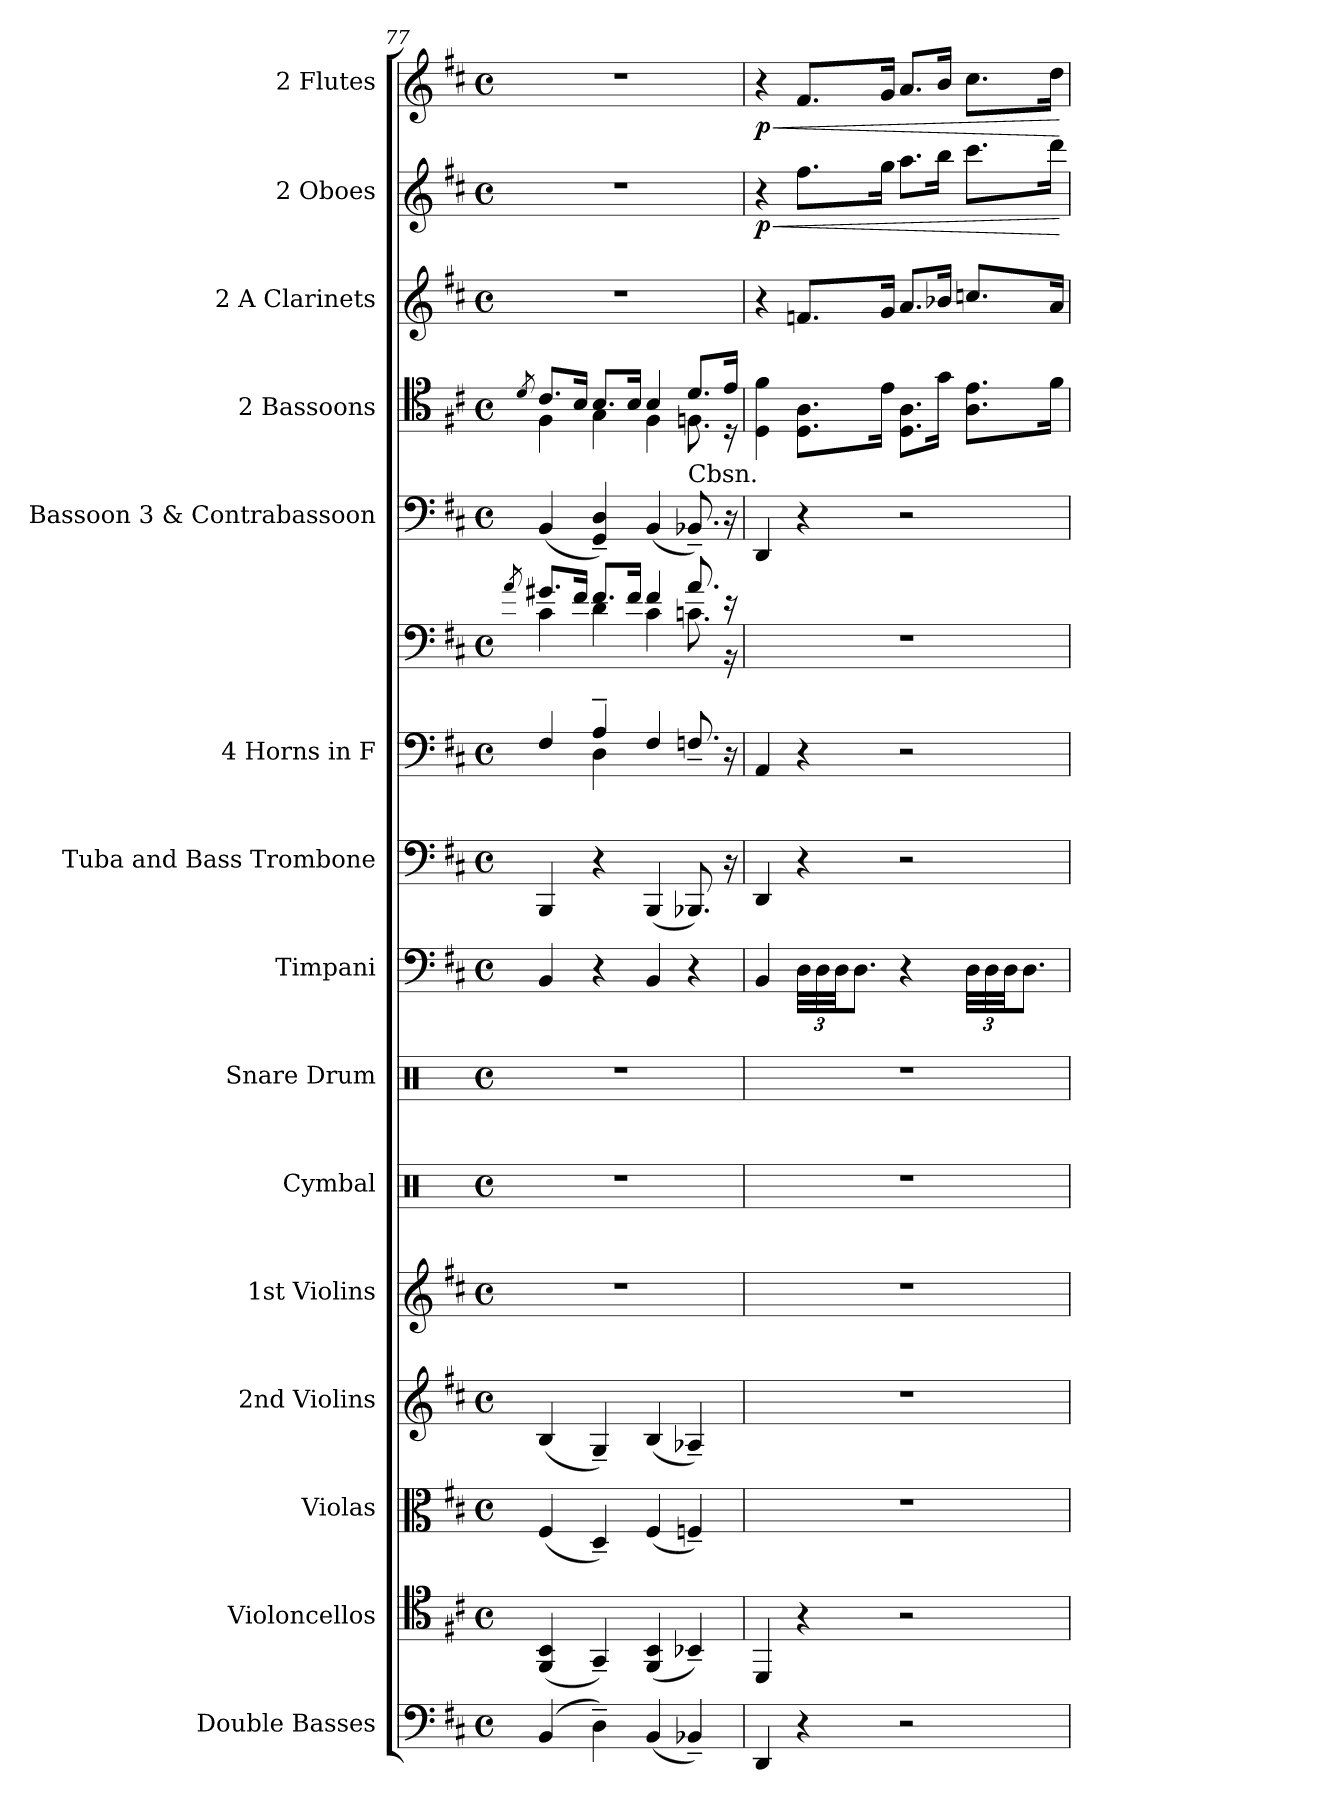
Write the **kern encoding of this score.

**kern	**kern	**kern	**kern	**kern	**kern	**kern	**kern	**kern	**kern	**kern	**kern	**kern	**kern	**kern	**dynam	**kern	**dynam
*part15	*part14	*part13	*part12	*part11	*part10	*part9	*part8	*part7	*part6	*part6	*part5	*part4	*part3	*part2	*part2	*part1	*part1
*staff16	*staff15	*staff14	*staff13	*staff12	*staff11	*staff10	*staff9	*staff8	*staff7	*staff6	*staff5	*staff4	*staff3	*staff2	*staff2	*staff1	*staff1
*I"Double Basses	*I"Violoncellos	*I"Violas	*I"2nd Violins	*I"1st Violins	*I"Cymbal	*I"Snare Drum	*I"Timpani	*I"Tuba and  Bass Trombone	*I"4 Horns in F	*	*I"Bassoon 3 &amp; Contrabassoon	*I"2 Bassoons	*I"2 A Clarinets	*I"2 Oboes	*	*I"2 Flutes	*
*	*	*	*	*	*I'Cym	*I'Sn Dr	*I'Timp	*I'Tba	*I'Hn	*	*I'Bsn	*I'Bsn	*I'Cl	*I'Ob	*	*I'Fl	*
*clefF4	*clefC4	*clefC3	*clefG2	*clefG2	*clefX	*clefX	*clefF4	*clefF4	*clefF4	*clefF4	*clefF4	*clefC4	*clefG2	*clefG2	*	*clefG2	*
*ITrd7c12	*	*	*	*	*	*	*	*	*ITrd4c7	*ITrd4c7	*	*	*ITrd2c3	*	*	*	*
*k[f#c#]	*k[f#c#]	*k[f#c#]	*k[f#c#]	*k[f#c#]	*k[]	*k[]	*k[f#c#]	*k[f#c#]	*k[f#]	*k[f#]	*k[f#c#]	*k[f#c#]	*k[f#c#g#d#a#]	*k[f#c#]	*	*k[f#c#]	*
*M4/4	*M4/4	*M4/4	*M4/4	*M4/4	*M4/4	*M4/4	*M4/4	*M4/4	*M4/4	*M4/4	*M4/4	*M4/4	*M4/4	*M4/4	*	*M4/4	*
*met(c)	*met(c)	*met(c)	*met(c)	*met(c)	*met(c)	*met(c)	*met(c)	*met(c)	*met(c)	*met(c)	*met(c)	*met(c)	*met(c)	*met(c)	*	*met(c)	*
=77	=77	=77	=77	=77	=77	=77	=77	=77	=77	=77	=77	=77	=77	=77	=77	=77	=77
.	.	.	.	.	.	.	.	.	.	8qd/	.	8qd/	.	.	.	.	.
*	*	*	*	*	*	*	*	*	*^	*^	*	*^	*	*	*	*	*
(>4BBB/	(<4FF#/ 4BB/	(<4F#/	(<4B/	1r	1r	1r	4BB/	4BBB/	4BB/	4ryy	8.c#X/L	4F#\	(<4BB/	8.c#/L	4F#\	1r	1r	.	1r	.
.	.	.	.	.	.	.	.	.	.	.	16B/Jk	.	.	16B/Jk	.	.	.	.	.	.
4DD~\)	4GG~/)	4D~/)	4G~/)	.	.	.	4r	4r	4D~/	4GG\	8.B/L	4G\	4GG/~ 4D/~)	8.B/L	4G\	.	.	.	.	.
.	.	.	.	.	.	.	.	.	.	.	16B/Jk	.	.	16B/Jk	.	.	.	.	.	.
(<4BBB/	(<4FF#/ 4BB/	(<4F#/	(<4B/	.	.	.	4BB/	(<4BBB/	4BB/	2ryy	4B/	4F#\	(<4BB/	4B/	4F#\	.	.	.	.	.
!	!	!	!	!	!	!	!	!	!	!	!	!	!LO:TX:a:t=Cbsn.	!	!	!	!	!	!	!
4BBB-X~/)	4BB-X~/)	4Fn~/)	4A-X~/)	.	.	.	4r	8.BBB-X/)	8.BB-X~/	.	8.d/	8.Fn\	8.BB-X~/)	8.d/L	8.Fn\	.	.	.	.	.
.	.	.	.	.	.	.	.	16r	16r	.	16r	16r	16r	16e/Jk	16r	.	.	.	.	.
*	*	*	*	*	*	*	*	*	*v	*v	*	*	*	*	*	*	*	*	*	*
=78	=78	=78	=78	=78	=78	=78	=78	=78	=78	=78	=78	=78	=78	=78	=78	=78	=78	=78	=78
!	!	!	!	!	!	!	!	!	!	!	!	!	!	!	!	!	!LO:HP:b	!	!LO:HP:b
!	!	!	!	!	!	!	!	!	!	!	!	!	!	!	!	!	!LO:DY:n=1:b	!	!LO:DY:n=1:b
*	*	*	*	*	*	*	*	*	*	*v	*v	*	*v	*v	*	*	*	*	*
4DDD/	4DD/	1r	1r	1r	1r	1r	4BB/	4DD/	4DD/	1r	4DD/	4D\ 4f#\	4r	4r	< p	4r	< p
*	*	*	*	*	*	*	*Xbrackettup	*	*	*	*	*	*	*	*	*	*
4r	4r	.	.	.	.	.	48D\LLL	4r	4r	.	4r	8.D\ 8.A\L	8.dn/L	8.ff#\L	.	8.f#/L	.
.	.	.	.	.	.	.	48D\	.	.	.	.	.	.	.	.	.	.
.	.	.	.	.	.	.	48D\JJ	.	.	.	.	.	.	.	.	.	.
.	.	.	.	.	.	.	8.D\J	.	.	.	.	.	.	.	.	.	.
.	.	.	.	.	.	.	.	.	.	.	.	16e\Jk	16e/Jk	16gg\Jk	.	16g/Jk	.
2r	2r	.	.	.	.	.	4r	2r	2r	.	2r	8.D\ 8.A\L	8.f#/L	8.aa\L	.	8.a/L	.
.	.	.	.	.	.	.	.	.	.	.	.	16g\Jk	16gn/Jk	16bb\Jk	.	16b/Jk	.
.	.	.	.	.	.	.	48D\LLL	.	.	.	.	8.A\ 8.e\L	8.an/L	8.ccc#\L	.	8.cc#\L	.
.	.	.	.	.	.	.	48D\	.	.	.	.	.	.	.	.	.	.
.	.	.	.	.	.	.	48D\JJ	.	.	.	.	.	.	.	.	.	.
.	.	.	.	.	.	.	8.D\J	.	.	.	.	.	.	.	.	.	.
.	.	.	.	.	.	.	.	.	.	.	.	16f#\Jk	16f#/Jk	16ddd\Jk	.	16dd\Jk	.
.	.	.	.	.	.	.	.	.	.	.	.	.	.	.	[	.	[
=	=	=	=	=	=	=	=	=	=	=	=	=	=	=	=	=	=
*-	*-	*-	*-	*-	*-	*-	*-	*-	*-	*-	*-	*-	*-	*-	*-	*-	*-
